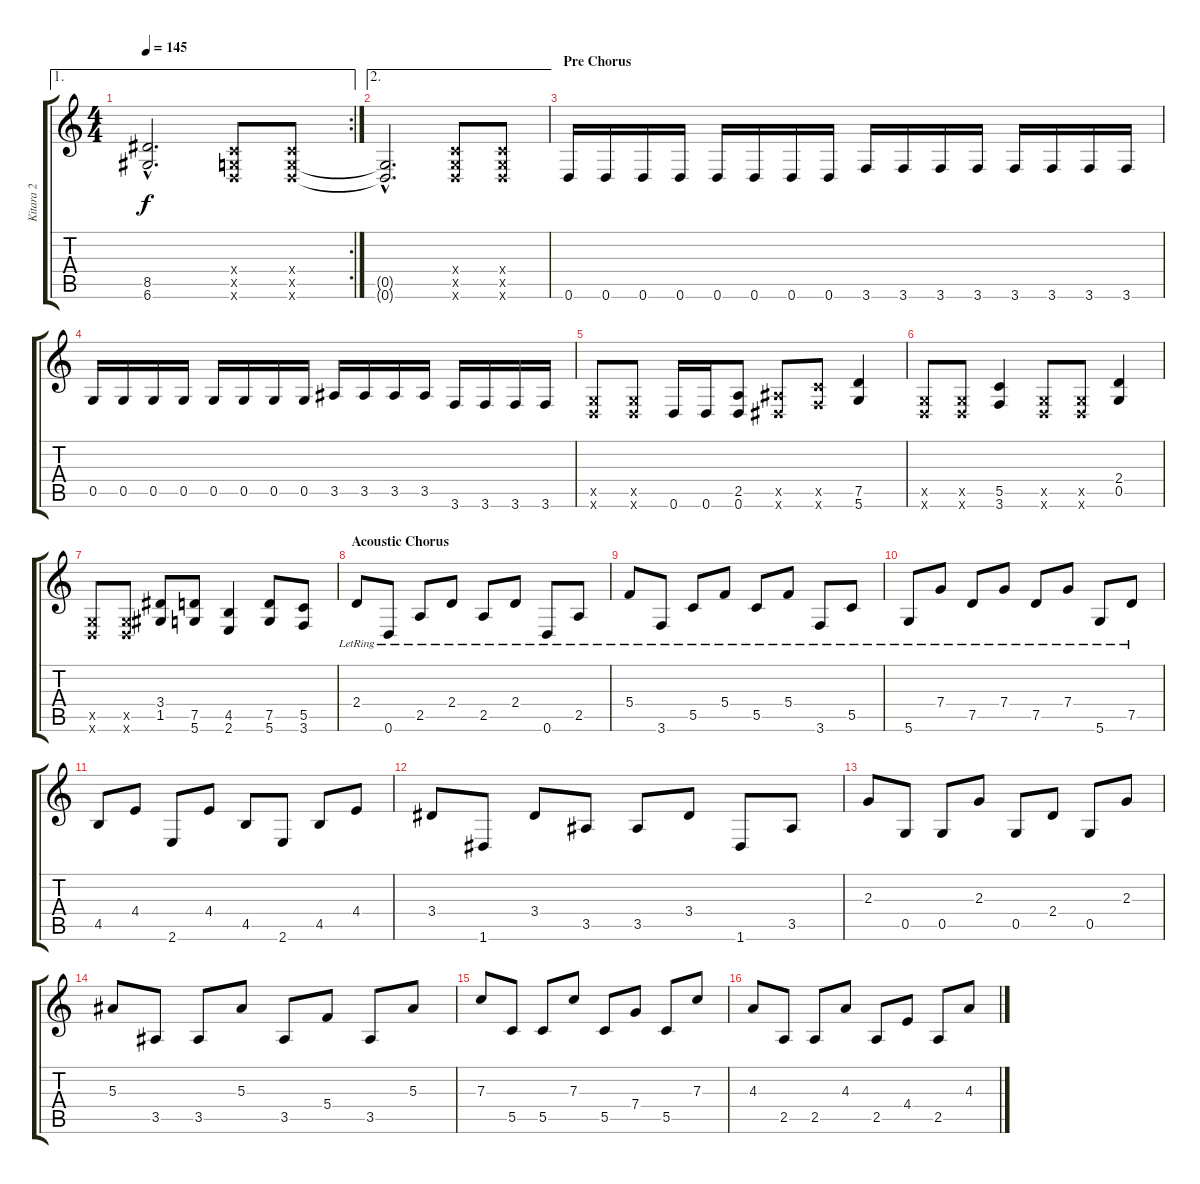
\track ("Kitara 2" "Kitara 2") {instrument distortionguitar}
\staff {score tabs}
\tuning (D4 A3 F3 C3 G2 D2) {hide}
\ae 1
\rc 2
\ts (4 4)
\tempo 145
\clef g2
\ks c
(8.5{hac t} 6.6{hac t}).2{d dy f} (0.4{x} 0.5{x} 0.6{x}).8 (0.4{x} 0.5{x} 0.6{x}).8 |
\ae 2
(0.5{hac t} 0.6{hac t}).2{d} (0.4{x} 0.5{x} 0.6{x}).8 (0.4{x} 0.5{x} 0.6{x}).8 |
\section ("" "Pre Chorus")
0.6.16 0.6.16 0.6.16 0.6.16 0.6.16 0.6.16 0.6.16 0.6.16 3.6.16 3.6.16 3.6.16 3.6.16 3.6.16 3.6.16 3.6.16 3.6.16 |
0.5.16 0.5.16 0.5.16 0.5.16 0.5.16 0.5.16 0.5.16 0.5.16 3.5.16 3.5.16 3.5.16 3.5.16 3.6.16 3.6.16 3.6.16 3.6.16 |
(0.5{x} 0.6{x}).8 (0.5{x} 0.6{x}).8 0.6.16 0.6.16 (2.5 0.6).8 (3.5{x} 1.6{x}).8 (5.5{x} 3.6{x}).8 (7.5 5.6).4 |
(0.5{x} 0.6{x}).8 (0.5{x} 0.6{x}).8 (5.5 3.6).4 (0.5{x} 0.6{x}).8 (0.5{x} 0.6{x}).8 (2.4 0.5).4 |
(0.5{x} 0.6{x}).8 (0.5{x} 0.6{x}).8 (3.4 1.5).8 (7.5 5.6).8 (4.5 2.6).4 (7.5 5.6).8 (5.5 3.6).8 |
\section ("" "Acoustic Chorus")
2.4{lr}.8{instrument electricguitarclean} 0.6{lr}.8 2.5{lr}.8 2.4{lr}.8 2.5{lr}.8 2.4{lr}.8 0.6{lr}.8 2.5{lr}.8 |
5.4{lr}.8 3.6{lr}.8 5.5{lr}.8 5.4{lr}.8 5.5{lr}.8 5.4{lr}.8 3.6{lr}.8 5.5{lr}.8 |
5.6{lr}.8 7.4{lr}.8 7.5{lr}.8 7.4{lr}.8 7.5{lr}.8 7.4{lr}.8 5.6{lr}.8 7.5{lr}.8 |
4.5.8 4.4.8 2.6.8 4.4.8 4.5.8 2.6.8 4.5.8 4.4.8 |
3.4.8 1.6.8 3.4.8 3.5.8 3.5.8 3.4.8 1.6.8 3.5.8 |
2.3.8{instrument distortionguitar} 0.5.8 0.5.8 2.3.8 0.5.8 2.4.8 0.5.8 2.3.8 |
5.3.8 3.5.8 3.5.8 5.3.8 3.5.8 5.4.8 3.5.8 5.3.8 |
7.3.8 5.5.8 5.5.8 7.3.8 5.5.8 7.4.8 5.5.8 7.3.8 |
4.3.8 2.5.8 2.5.8 4.3.8 2.5.8 4.4.8 2.5.8 4.3.8
